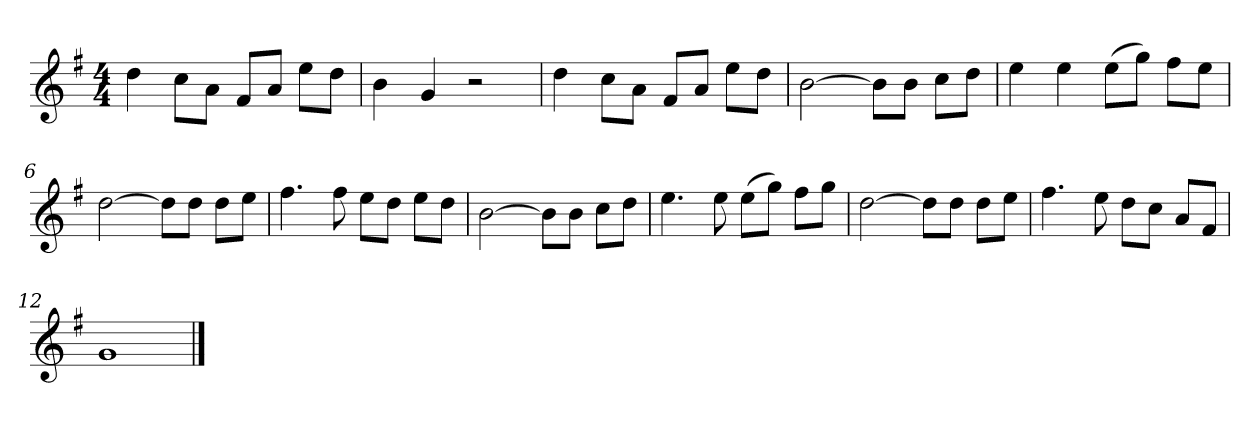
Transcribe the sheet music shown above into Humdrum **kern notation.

**kern
*part1
*staff1
*k[f#]
*M4/4
*MM120
=1
4dd
8ccL
8aJ
8f#L
8aJ
8eeL
8ddJ
=2
4b
4g
2r
=3
4dd
8ccL
8aJ
8f#L
8aJ
8eeL
8ddJ
=4
[2b
8bL]
8bJ
8ccL
8ddJ
=5
4ee
4ee
(8eeL
8ggJ)
8ff#L
8eeJ
=6
[2dd
8ddL]
8ddJ
8ddL
8eeJ
=7
4.ff#
8ff#
8eeL
8ddJ
8eeL
8ddJ
=8
[2b
8bL]
8bJ
8ccL
8ddJ
=9
4.ee
8ee
(8eeL
8ggJ)
8ff#L
8ggJ
=10
[2dd
8ddL]
8ddJ
8ddL
8eeJ
=11
4.ff#
8ee
8ddL
8ccJ
8aL
8f#J
=12
1g
==
*-
